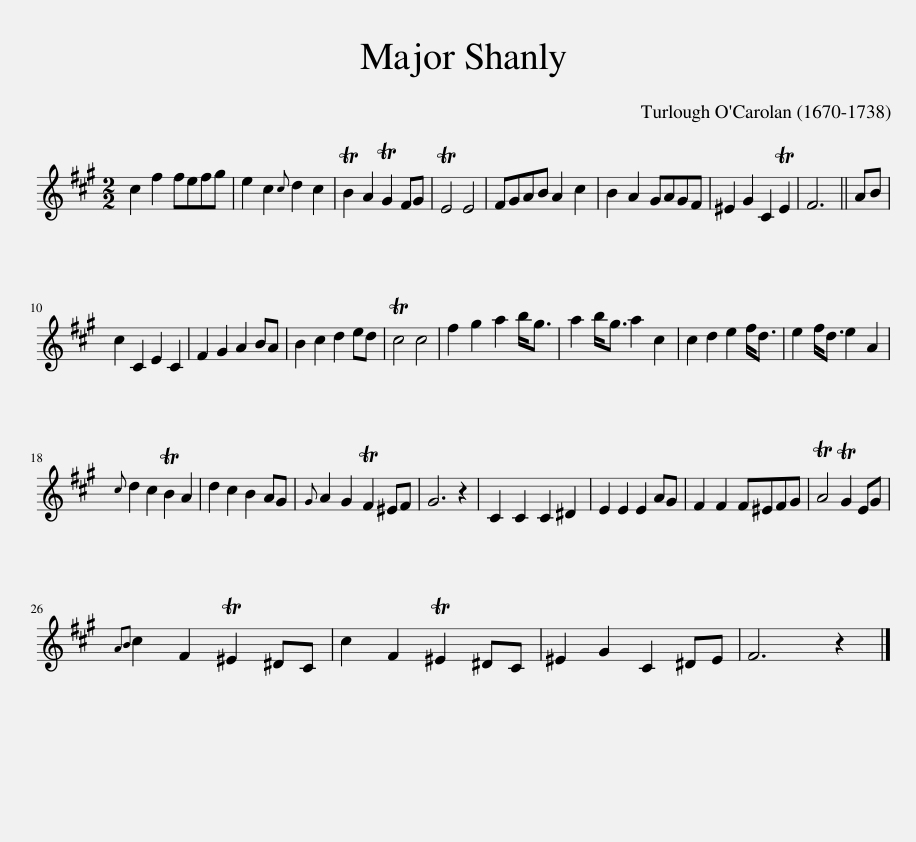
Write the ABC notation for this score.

X:1
L:1/8
M:2/2
I:linebreak $
K:A
V:1 treble
V:1
 c2 f2 fefg | e2 c2{c} d2 c2 | TB2 A2 TG2 FG | TE4 E4 | FGAB A2 c2 | %5
 B2 A2 GAGF | ^E2 G2 C2 TE2 | F6 || AB |$ c2 C2 E2 C2 | %10
 F2 G2 A2 BA | B2 c2 d2 ed | Tc4 c4 | f2 g2 a2 b<g | a2 b<g a2 c2 | %15
 c2 d2 e2 f<d | e2 f<d e2 A2 |${c} d2 c2 TB2 A2 | d2 c2 B2 AG |{G} A2 G2 TF2 ^EF | %20
 G6 z2 | C2 C2 C2 ^D2 | E2 E2 E2 AG | F2 F2 F^EFG | TA4 TG2 EG |$ %25
{AB} c2 F2 T^E2 ^DC | c2 F2 T^E2 ^DC | ^E2 G2 C2 ^DE | F6 z2 |] %29
